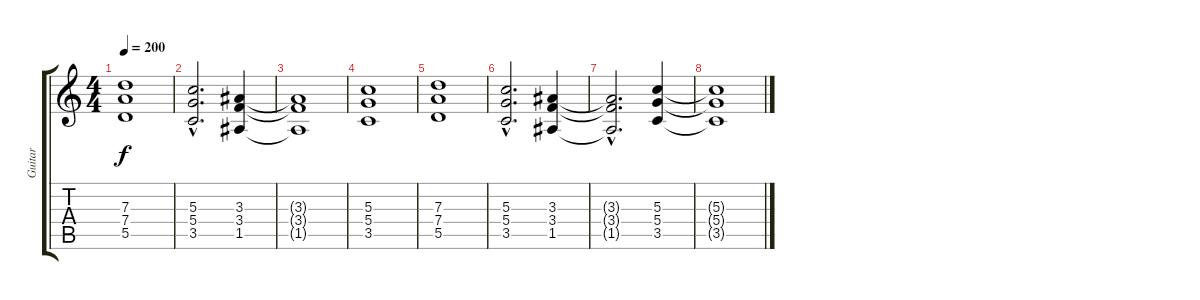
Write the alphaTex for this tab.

\track ("Guitar" "Guitar") {instrument distortionguitar}
\staff {score tabs}
\tuning (E4 B3 G3 D3 A2 D2) {hide}
\ts (4 4)
\tempo 200
\clef g2
\ks c
(7.3 7.4 5.5).1{dy f} |
(5.3{hac} 5.4{hac} 3.5{hac}).2{d} (3.3 3.4 1.5).4 |
(3.3{t} 3.4{t} 1.5{t}).1 |
(5.3 5.4 3.5).1 |
(7.3 7.4 5.5).1 |
(5.3{hac} 5.4{hac} 3.5{hac}).2{d} (3.3 3.4 1.5).4 |
(3.3{hac t} 3.4{hac t} 1.5{hac t}).2{d} (5.3 5.4 3.5).4 |
(5.3{t} 5.4{t} 3.5{t}).1
